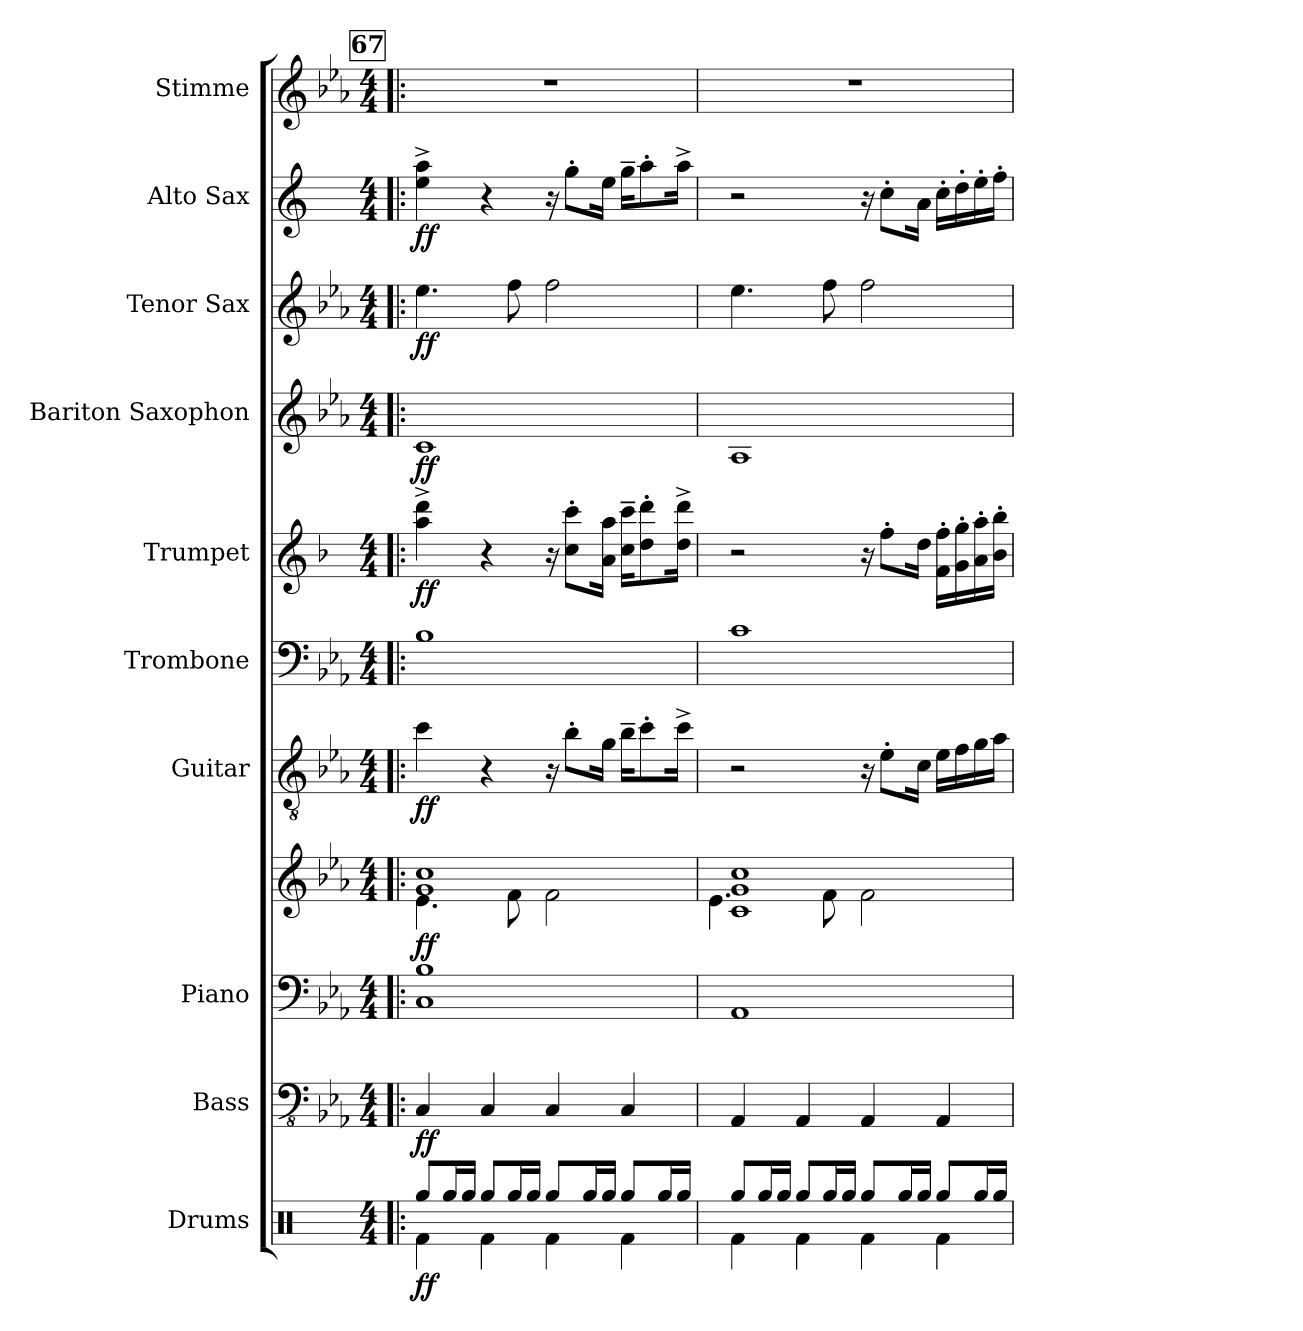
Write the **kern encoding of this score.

**kern	**dynam	**kern	**dynam	**kern	**kern	**dynam	**kern	**dynam	**kern	**kern	**dynam	**kern	**dynam	**kern	**dynam	**kern	**dynam	**kern
*part10	*part10	*part9	*part9	*part8	*part8	*part8	*part7	*part7	*part6	*part5	*part5	*part4	*part4	*part3	*part3	*part2	*part2	*part1
*staff11	*staff11	*staff10	*staff10	*staff9	*staff8	*staff8/9	*staff7	*staff7	*staff6	*staff5	*staff5	*staff4	*staff4	*staff3	*staff3	*staff2	*staff2	*staff1
*I"Drums	*	*I"Bass	*	*I"Piano	*	*	*I"Guitar	*	*I"Trombone	*I"Trumpet	*	*I"Bariton Saxophon	*	*I"Tenor Sax	*	*I"Alto Sax	*	*I"Stimme
*I'Drums	*	*I'Bass	*	*I'Piano	*	*	*I'Gtr.	*	*I'Tbn.	*I'Tpt.	*	*I'Bar. Sax.	*	*I'Tenor	*	*I'Alto	*	*I'St.
*clefX	*	*clefFv4	*	*clefF4	*clefG2	*	*clefGv2	*	*clefF4	*clefG2	*	*clefG2	*	*clefG2	*	*clefG2	*	*clefG2
*	*	*	*	*	*	*	*	*	*	*ITrd1c2	*	*ITrd12c21	*	*ITrd8c14	*	*ITrd5c9	*	*
*k[]	*	*k[b-e-a-]	*	*k[b-e-a-]	*k[b-e-a-]	*	*k[b-e-a-]	*	*k[b-e-a-]	*k[b-e-a-]	*	*k[b-e-a-]	*	*k[b-e-a-]	*	*k[b-e-a-]	*	*k[b-e-a-]
*M4/4	*	*M4/4	*	*M4/4	*M4/4	*	*M4/4	*	*M4/4	*M4/4	*	*M4/4	*	*M4/4	*	*M4/4	*	*M4/4
!!LO:REH:place=s1:a:fs=14:t=67
=67!|:	=67!|:	=67!|:	=67!|:	=67!|:	=67!|:	=67!|:	=67!|:	=67!|:	=67!|:	=67!|:	=67!|:	=67!|:	=67!|:	=67!|:	=67!|:	=67!|:	=67!|:	=67!|:
*^	*	*	*	*	*^	*	*	*	*	*	*	*	*	*	*	*	*	*
!	!	!LO:DY:b	!	!LO:DY:b	!	!	!	!LO:DY:b	!	!LO:DY:b	!	!	!LO:DY:b	!	!LO:DY:b	!	!LO:DY:b	!	!LO:DY:b	!
8Rgg/L	4Rf\	ff	4CC/	ff	1C 1B-	1g 1cc	4.e-\	ff	4cc\	ff	1B-	4gg\^ 4ccc\^	ff	1C	ff	4.e-\	ff	4g\^ 4cc\^	ff	1r
16Rgg/L	.	.	.	.	.	.	.	.	.	.	.	.	.	.	.	.	.	.	.	.
16Rgg/JJ	.	.	.	.	.	.	.	.	.	.	.	.	.	.	.	.	.	.	.	.
8Rgg/L	4Rf\	.	4CC/	.	.	.	.	.	4r	.	.	4r	.	.	.	.	.	4r	.	.
16Rgg/L	.	.	.	.	.	.	8f\	.	.	.	.	.	.	.	.	8f\	.	.	.	.
16Rgg/JJ	.	.	.	.	.	.	.	.	.	.	.	.	.	.	.	.	.	.	.	.
8Rgg/L	4Rf\	.	4CC/	.	.	.	2f\	.	16r	.	.	16r	.	.	.	2f\	.	16r	.	.
.	.	.	.	.	.	.	.	.	8b-'\L	.	.	8b-\' 8bb-\'L	.	.	.	.	.	8b-'\L	.	.
16Rgg/L	.	.	.	.	.	.	.	.	.	.	.	.	.	.	.	.	.	.	.	.
16Rgg/JJ	.	.	.	.	.	.	.	.	16g\Jk	.	.	16g\ 16gg\Jk	.	.	.	.	.	16g\Jk	.	.
8Rgg/L	4Rf\	.	4CC/	.	.	.	.	.	16b-~\KL	.	.	16b-\~ 16bb-\~KL	.	.	.	.	.	16b-~\KL	.	.
.	.	.	.	.	.	.	.	.	8cc'\	.	.	8cc\' 8ccc\'	.	.	.	.	.	8cc'\	.	.
16Rgg/L	.	.	.	.	.	.	.	.	.	.	.	.	.	.	.	.	.	.	.	.
16Rgg/JJ	.	.	.	.	.	.	.	.	16cc^\Jk	.	.	16cc\^ 16ccc\^Jk	.	.	.	.	.	16cc^\Jk	.	.
=68	=68	=68	=68	=68	=68	=68	=68	=68	=68	=68	=68	=68	=68	=68	=68	=68	=68	=68	=68	=68
8Rgg/L	4Rf\	.	4AAA-/	.	1AA-	1c 1g 1cc	4.e-\	.	2r	.	1c	2r	.	1AA-	.	4.e-\	.	2r	.	1r
16Rgg/L	.	.	.	.	.	.	.	.	.	.	.	.	.	.	.	.	.	.	.	.
16Rgg/JJ	.	.	.	.	.	.	.	.	.	.	.	.	.	.	.	.	.	.	.	.
8Rgg/L	4Rf\	.	4AAA-/	.	.	.	.	.	.	.	.	.	.	.	.	.	.	.	.	.
16Rgg/L	.	.	.	.	.	.	8f\	.	.	.	.	.	.	.	.	8f\	.	.	.	.
16Rgg/JJ	.	.	.	.	.	.	.	.	.	.	.	.	.	.	.	.	.	.	.	.
8Rgg/L	4Rf\	.	4AAA-/	.	.	.	2f\	.	16r	.	.	16r	.	.	.	2f\	.	16r	.	.
.	.	.	.	.	.	.	.	.	8e-'\L	.	.	8ee-'\L	.	.	.	.	.	8e-'\L	.	.
16Rgg/L	.	.	.	.	.	.	.	.	.	.	.	.	.	.	.	.	.	.	.	.
16Rgg/JJ	.	.	.	.	.	.	.	.	16c\Jk	.	.	16cc\Jk	.	.	.	.	.	16c\Jk	.	.
8Rgg/L	4Rf\	.	4AAA-/	.	.	.	.	.	16e-\LL	.	.	16e-\' 16ee-\'LL	.	.	.	.	.	16e-'\LL	.	.
.	.	.	.	.	.	.	.	.	16f\	.	.	16f\' 16ff\'	.	.	.	.	.	16f'\	.	.
16Rgg/L	.	.	.	.	.	.	.	.	16g\	.	.	16g\' 16gg\'	.	.	.	.	.	16g'\	.	.
16Rgg/JJ	.	.	.	.	.	.	.	.	16a-\JJ	.	.	16a-\' 16aa-\'JJ	.	.	.	.	.	16a-'\JJ	.	.
*v	*v	*	*	*	*	*v	*v	*	*	*	*	*	*	*	*	*	*	*	*	*
=	=	=	=	=	=	=	=	=	=	=	=	=	=	=	=	=	=	=
*-	*-	*-	*-	*-	*-	*-	*-	*-	*-	*-	*-	*-	*-	*-	*-	*-	*-	*-
